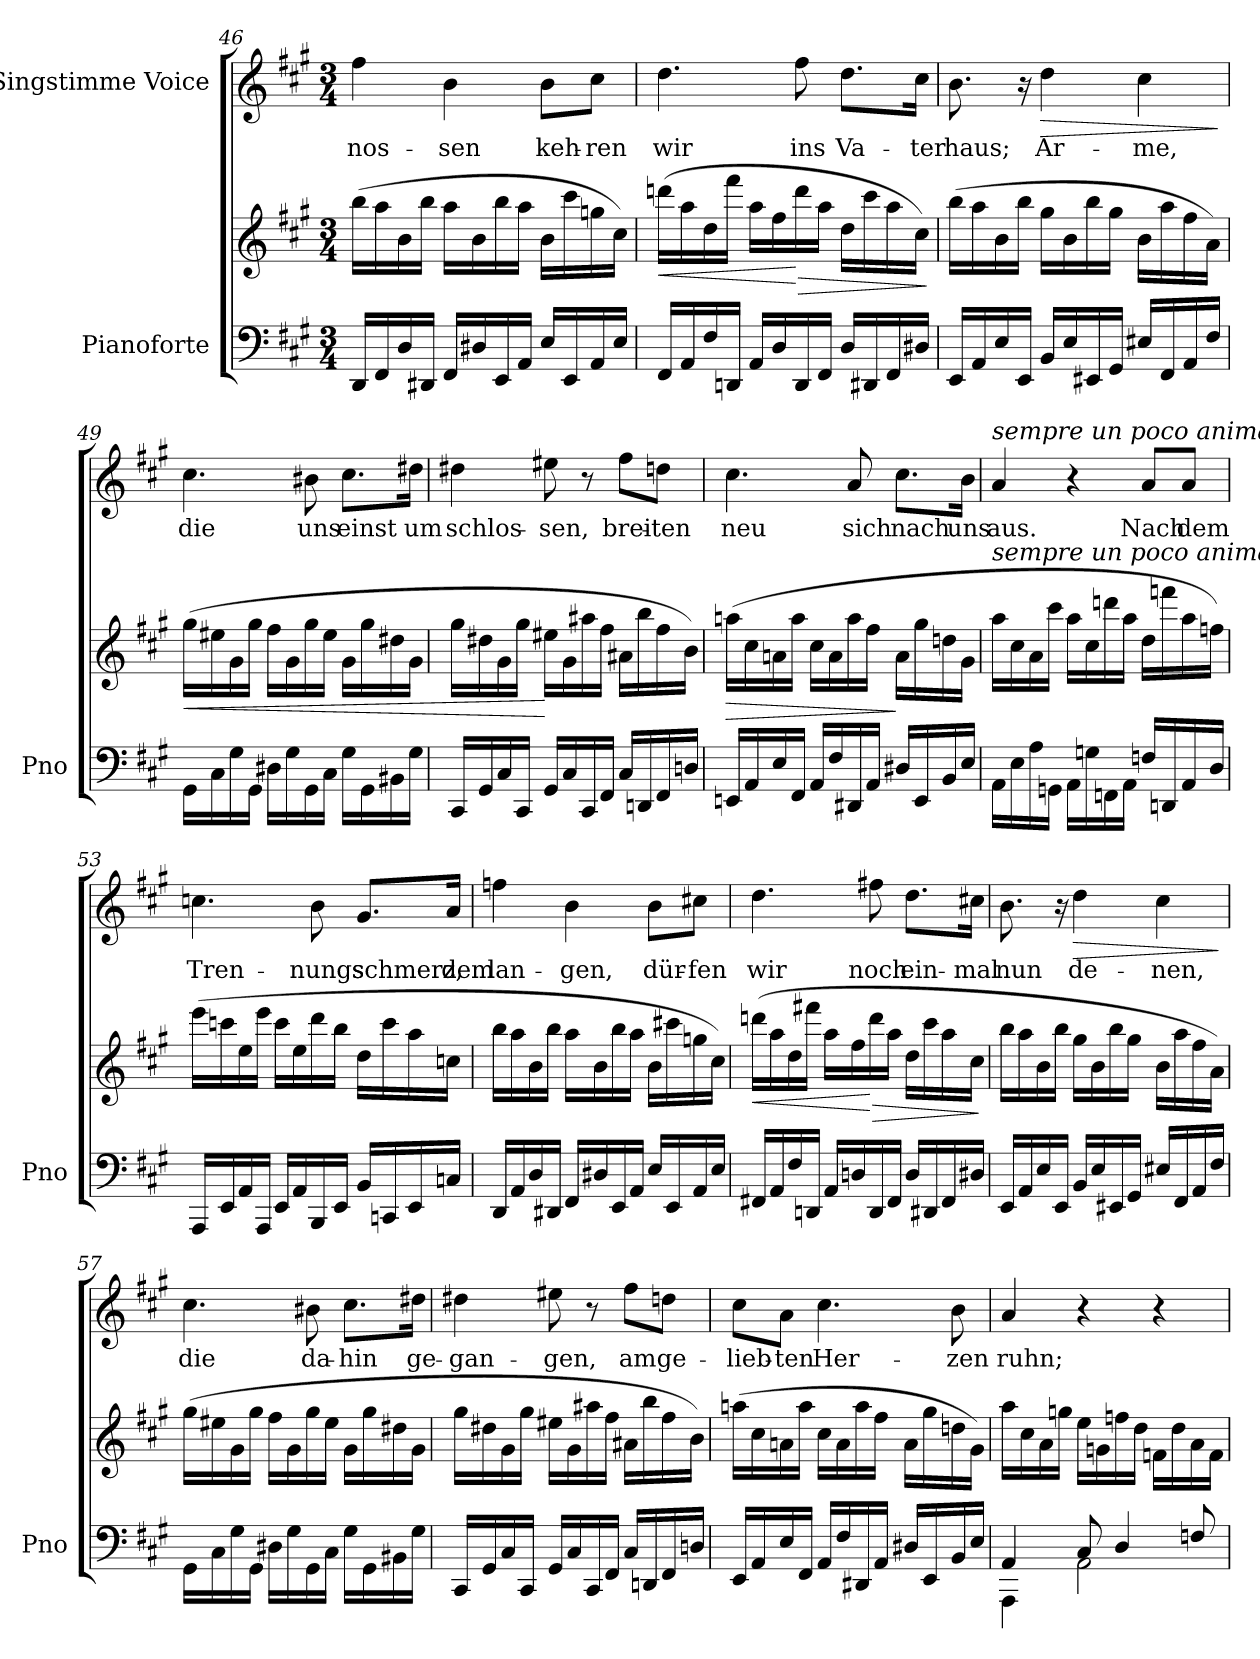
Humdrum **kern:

**kern	**kern	**dynam	**kern	**text	**dynam
*part2	*part2	*part2	*part1	*part1	*part1
*staff3	*staff2	*staff2/3	*staff1	*staff1	*staff1
*I"Pianoforte	*	*	*I"Singstimme Voice	*	*
*I'Pno	*	*	*	*	*
*clefF4	*clefG2	*	*clefG2	*	*
*k[f#c#g#]	*k[f#c#g#]	*	*k[f#c#g#]	*	*
*M3/4	*M3/4	*	*M3/4	*	*
=46	=46	=46	=46	=46	=46
16DD/LL	(16bb\LL	.	4ff#\	-nos-	.
16FF#/	16aa\	.	.	.	.
16D/	16b\	.	.	.	.
16DD#X/JJ	16bb\JJ	.	.	.	.
16FF#/LL	16aa\LL	.	4b\	-sen	.
16D#X/	16b\	.	.	.	.
16EE/	16bb\	.	.	.	.
16AA/JJ	16aa\JJ	.	.	.	.
16E/LL	16b\LL	.	8b\L	keh-	.
16EE/	16ccc#\	.	.	.	.
16AA/	16ggn\	.	8cc#\J	-ren	.
16E/JJ	16cc#\JJ)	.	.	.	.
=47	=47	=47	=47	=47	=47
!	!	!LO:HP:b	!	!	!
16FF#/LL	(16dddn\LL	<	4.dd\	wir	.
16AA/	16aa\	.	.	.	.
16F#/	16dd\	.	.	.	.
16DDn/JJ	16fff#\JJ	.	.	.	.
16AA/LL	16aa\LL	.	.	.	.
16D/	16ff#\	.	.	.	.
!	!	!LO:HP:n=1:b	!	!	!
16DD/	16ddd\	[ >	8ff#\	ins	.
16FF#/JJ	16aa\JJ	.	.	.	.
16D/LL	16dd\LL	.	8.dd\L	Va-	.
16DD#X/	16ccc#\	.	.	.	.
16FF#/	16aa\	.	.	.	.
16D#X/JJ	16cc#\JJ)	.	16cc#\Jk	-ter	.
.	.	]	.	.	.
=48	=48	=48	=48	=48	=48
16EE/LL	(16bb\LL	.	8.b\	haus;	.
16AA/	16aa\	.	.	.	.
16E/	16b\	.	.	.	.
16EE/JJ	16bb\JJ	.	16r	.	.
!	!	!	!	!	!LO:HP:b
16BB/LL	16gg#\LL	.	4dd\	Ar-	>
16E/	16b\	.	.	.	.
16EE#X/	16bb\	.	.	.	.
16GG#/JJ	16gg#\JJ	.	.	.	.
16E#X/LL	16b\LL	.	4cc#\	-me,	.
16FF#/	16aa\	.	.	.	.
16AA/	16ff#\	.	.	.	.
16F#/JJ	16a\JJ)	.	.	.	.
.	.	.	.	.	]
=49	=49	=49	=49	=49	=49
!	!	!LO:HP:b	!	!	!
16GG#\LL	(16gg#\LL	<	4.cc#\	die	.
16C#\	16ee#X\	.	.	.	.
16G#\	16g#\	.	.	.	.
16GG#\JJ	16gg#\JJ	.	.	.	.
16D#X\LL	16ff#\LL	.	.	.	.
16G#\	16g#\	.	.	.	.
16GG#\	16gg#\	.	8b#X\	uns	.
16C#\JJ	16ee#\JJ	.	.	.	.
16G#\LL	16g#\LL	.	8.cc#\L	einst	.
16GG#\	16gg#\	.	.	.	.
16BB#X\	16dd#X\	.	.	.	.
16G#\JJ	16g#\JJ	.	16dd#X\Jk	um	.
=50	=50	=50	=50	=50	=50
16CC#/LL	16gg#\LL	.	4dd#X\	schlos-	.
16GG#/	16dd#X\	.	.	.	.
16C#/	16g#\	.	.	.	.
16CC#/JJ	16gg#\JJ	.	.	.	.
16GG#/LL	16ee#X\LL	[	8ee#X\	-sen,	.
16C#/	16g#\	.	.	.	.
16CC#/	16aa#X\	.	8r	.	.
16FF#/JJ	16ff#\JJ	.	.	.	.
16C#/LL	16a#X\LL	.	8ff#\L	brei-	.
16DDn/	16bb\	.	.	.	.
16FF#/	16ff#\	.	8ddn\J	-ten	.
16Dn/JJ	16b\JJ)	.	.	.	.
=51	=51	=51	=51	=51	=51
!	!	!LO:HP:b	!	!	!
16EEn/LL	(16aan\LL	>	4.cc#\	neu	.
16AA/	16cc#\	.	.	.	.
16E/	16an\	.	.	.	.
16FF#/JJ	16aa\JJ	.	.	.	.
16AA/LL	16cc#\LL	.	.	.	.
16F#/	16a\	.	.	.	.
16DD#X/	16aa\	.	8a/	sich	.
16AA/JJ	16ff#\JJ	.	.	.	.
16D#X/LL	16a\LL	]	8.cc#\L	nach	.
16EE/	16gg#\	.	.	.	.
16BB/	16ddn\	.	.	.	.
16E/JJ	16g#\JJ	.	16b\Jk	uns	.
=52	=52	=52	=52	=52	=52
!	!	!	!LO:TX:i:t=sempre un poco animato	!	!
!	!LO:TX:i:t=sempre un poco animato	!	!	!	!
16AA\LL	16aa\LL	.	4a/	aus.	.
16E\	16cc#\	.	.	.	.
16A\	16a\	.	.	.	.
16GGn\JJ	16ccc#\JJ	.	.	.	.
16AA\LL	16aa\LL	.	4r	.	.
16Gn\	16cc#\	.	.	.	.
16FFn\	16dddn\	.	.	.	.
16AA\JJ	16aa\JJ	.	.	.	.
16Fn/LL	16dd\LL	.	8a/L	Nach	.
16DDn/	16fffn\	.	.	.	.
16AA/	16aa\	.	8a/J	dem	.
16D/JJ	16ffn\JJ)	.	.	.	.
=53	=53	=53	=53	=53	=53
16AAA/LL	(16eee\LL	.	4.ccn\	Tren-	.
16EE/	16cccn\	.	.	.	.
16AA/	16ee\	.	.	.	.
16AAA/JJ	16eee\JJ	.	.	.	.
16EE/LL	16ccc\LL	.	.	.	.
!	!	!LO:DY:b=2	!	!	!
16AA/	16ee\	other-dynamics	.	.	.
16BBB/	16ddd\	.	8b\	-nungs	.
16EE/JJ	16bb\JJ	.	.	.	.
16BB/LL	16dd\LL	.	8.g#/L	schmerz,	.
16CCn/	16ccc\	.	.	.	.
16EE/	16aa\	.	.	.	.
16Cn/JJ	16ccn\JJ	.	16a/Jk	dem	.
=54	=54	=54	=54	=54	=54
16DD/LL	16bb\LL	.	4ffn\	lan-	.
16AA/	16aa\	.	.	.	.
16D/	16b\	.	.	.	.
16DD#X/JJ	16bb\JJ	.	.	.	.
16FF#/LL	16aa\LL	.	4b\	-gen,	.
16D#X/	16b\	.	.	.	.
16EE/	16bb\	.	.	.	.
16AA/JJ	16aa\JJ	.	.	.	.
16E/LL	16b\LL	.	8b\L	dür-	.
16EE/	16ccc#X\	.	.	.	.
16AA/	16ggn\	.	8cc#X\J	-fen	.
16E/JJ	16cc#\JJ)	.	.	.	.
=55	=55	=55	=55	=55	=55
!	!	!LO:HP:b	!	!	!
16FF#X/LL	(16dddn\LL	<	4.dd\	wir	.
16AA/	16aa\	.	.	.	.
16F#/	16dd\	.	.	.	.
16DDn/JJ	16fff#X\JJ	.	.	.	.
16AA/LL	16aa\LL	.	.	.	.
16Dn/	16ff#\	.	.	.	.
!	!	!LO:HP:n=1:b	!	!	!
16DD/	16ddd\	[ >	8ff#X\	noch	.
16FF#/JJ	16aa\JJ	.	.	.	.
16D/LL	16dd\LL	.	8.dd\L	ein-	.
16DD#X/	16ccc#\	.	.	.	.
16FF#/	16aa\	.	.	.	.
16D#X/JJ	16cc#\JJ	.	16cc#X\Jk	-mal	.
.	.	]	.	.	.
=56	=56	=56	=56	=56	=56
16EE/LL	16bb\LL	.	8.b\	nun	.
16AA/	16aa\	.	.	.	.
16E/	16b\	.	.	.	.
16EE/JJ	16bb\JJ	.	16r	.	.
!	!	!	!	!	!LO:HP:b
16BB/LL	16gg#\LL	.	4dd\	de-	>
16E/	16b\	.	.	.	.
16EE#X/	16bb\	.	.	.	.
16GG#/JJ	16gg#\JJ	.	.	.	.
16E#X/LL	16b\LL	.	4cc#\	-nen,	.
16FF#/	16aa\	.	.	.	.
16AA/	16ff#\	.	.	.	.
16F#/JJ	16a\JJ)	.	.	.	.
.	.	.	.	.	]
=57	=57	=57	=57	=57	=57
16GG#\LL	(16gg#\LL	.	4.cc#\	die	.
16C#\	16ee#X\	.	.	.	.
16G#\	16g#\	.	.	.	.
16GG#\JJ	16gg#\JJ	.	.	.	.
16D#X\LL	16ff#\LL	.	.	.	.
16G#\	16g#\	.	.	.	.
16GG#\	16gg#\	.	8b#X\	da-	.
16C#\JJ	16ee#\JJ	.	.	.	.
16G#\LL	16g#\LL	.	8.cc#\L	-hin	.
16GG#\	16gg#\	.	.	.	.
16BB#X\	16dd#X\	.	.	.	.
16G#\JJ	16g#\JJ	.	16dd#X\Jk	ge-	.
=58	=58	=58	=58	=58	=58
16CC#/LL	16gg#\LL	.	4dd#X\	-gan-	.
16GG#/	16dd#X\	.	.	.	.
16C#/	16g#\	.	.	.	.
16CC#/JJ	16gg#\JJ	.	.	.	.
16GG#/LL	16ee#X\LL	.	8ee#X\	-gen,	.
16C#/	16g#\	.	.	.	.
16CC#/	16aa#X\	.	8r	.	.
16FF#/JJ	16ff#\JJ	.	.	.	.
16C#/LL	16a#X\LL	.	8ff#\L	am	.
16DDn/	16bb\	.	.	.	.
16FF#/	16ff#\	.	8ddn\J	ge-	.
16Dn/JJ	16b\JJ)	.	.	.	.
=59	=59	=59	=59	=59	=59
16EE/LL	(16aan\LL	.	8cc#\L	-lieb-	.
16AA/	16cc#\	.	.	.	.
16E/	16an\	.	8a\J	-ten	.
16FF#/JJ	16aa\JJ	.	.	.	.
16AA/LL	16cc#\LL	.	4.cc#\	Her-	.
16F#/	16a\	.	.	.	.
16DD#X/	16aa\	.	.	.	.
16AA/JJ	16ff#\JJ	.	.	.	.
16D#X/LL	16a\LL	.	.	.	.
16EE/	16gg#\	.	.	.	.
16BB/	16ddn\	.	8b\	-zen	.
16E/JJ	16g#\JJ)	.	.	.	.
=60	=60	=60	=60	=60	=60
*^	*	*	*	*	*
4AA/	4AAA\	16aa\LL	.	4a/	ruhn;	.
.	.	16cc#\	.	.	.	.
.	.	16a\	.	.	.	.
.	.	16ggn\JJ	.	.	.	.
8C#/	2AA\	16ee\LL	.	4r	.	.
.	.	16gn\	.	.	.	.
4D/	.	16ffn\	.	.	.	.
.	.	16dd\JJ	.	.	.	.
.	.	16fn\LL	.	4r	.	.
.	.	16dd\	.	.	.	.
8Fn/	.	16a\	.	.	.	.
.	.	16f\JJ	.	.	.	.
*v	*v	*	*	*	*	*
=	=	=	=	=	=
*-	*-	*-	*-	*-	*-
